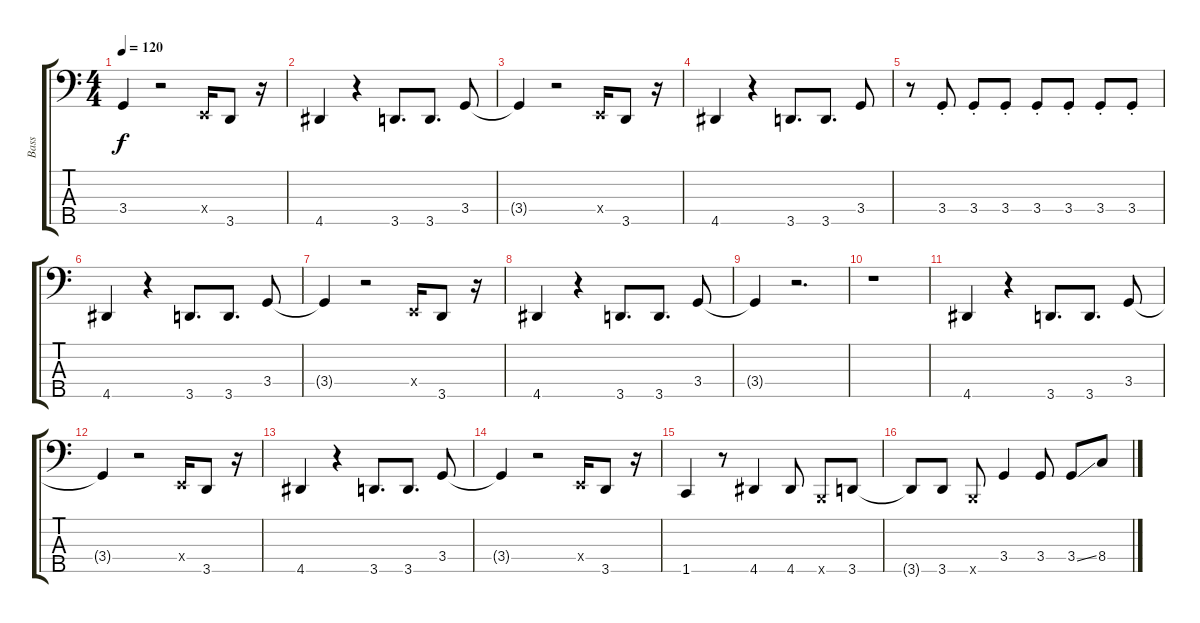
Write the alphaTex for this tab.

\track ("Bass" "Bass") {instrument electricbassfinger}
\staff {score tabs}
\tuning (G2 D2 A1 E1 B0) {hide}
\ts (4 4)
\tempo 120
\clef f4
\ks c
3.4{t}.4{dy f} r.2 0.4{x}.16 3.5.8 r.16 |
4.5.4 r.4 3.5.8{d} 3.5.8{d} 3.4.8 |
3.4{t}.4 r.2 0.4{x}.16 3.5.8 r.16 |
4.5.4 r.4 3.5.8{d} 3.5.8{d} 3.4.8 |
r.8 3.4{st}.8 3.4{st}.8 3.4{st}.8 3.4{st}.8 3.4{st}.8 3.4{st}.8 3.4{st}.8 |
4.5.4 r.4 3.5.8{d} 3.5.8{d} 3.4.8 |
3.4{t}.4 r.2 0.4{x}.16 3.5.8 r.16 |
4.5.4 r.4 3.5.8{d} 3.5.8{d} 3.4.8 |
3.4{t}.4 r.2{d} |
r.1 |
4.5.4 r.4 3.5.8{d} 3.5.8{d} 3.4.8 |
3.4{t}.4 r.2 0.4{x}.16 3.5.8 r.16 |
4.5.4 r.4 3.5.8{d} 3.5.8{d} 3.4.8 |
3.4{t}.4 r.2 0.4{x}.16 3.5.8 r.16 |
1.5.4 r.8 4.5.4 4.5.8 0.5{x}.8 3.5.8 |
3.5{t}.8 3.5.8 0.5{x}.8 3.4.4 3.4.8 3.4{ss}.8 8.4.8
